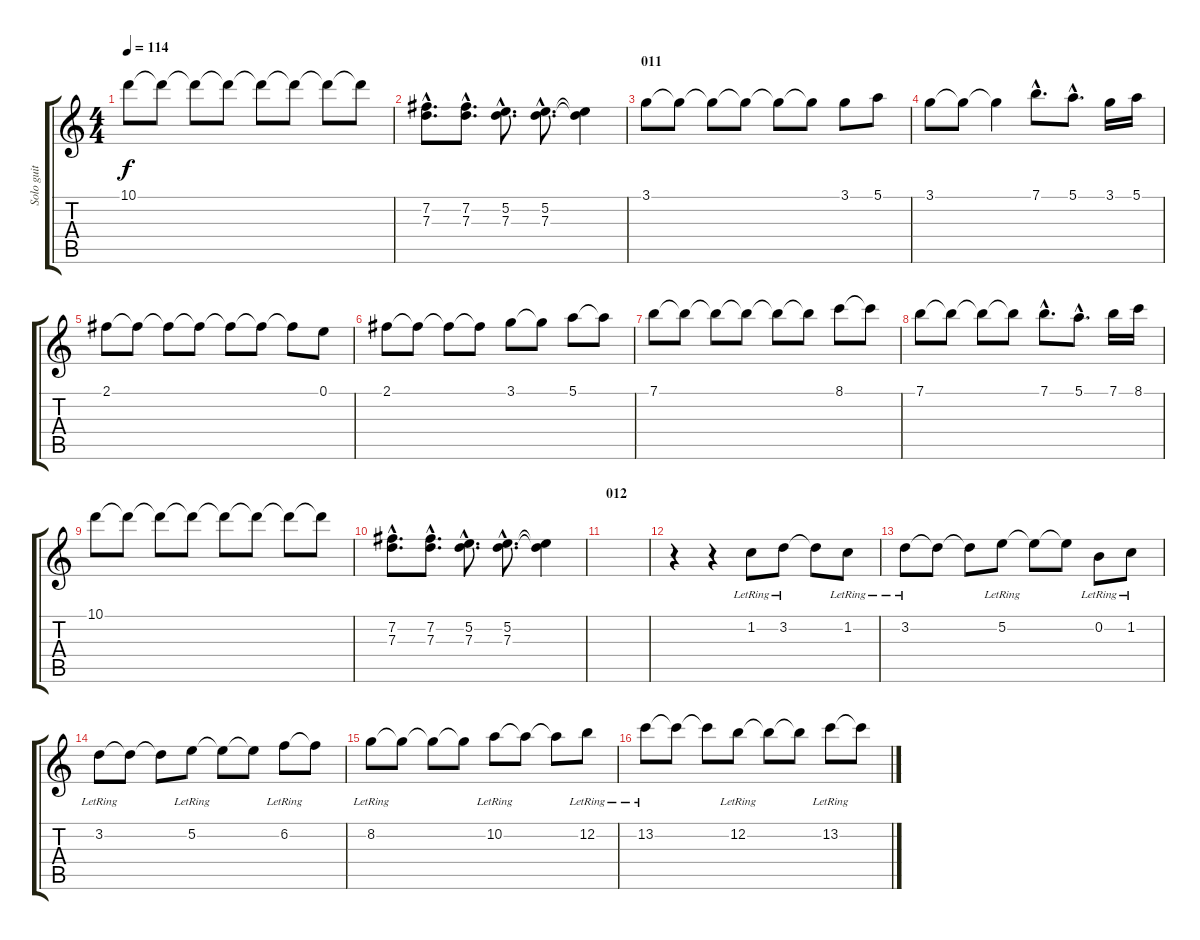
\track ("Solo guit" "Solo guit") {instrument acousticguitarsteel}
\staff {score tabs}
\tuning (E4 B3 G3 D3 A2 E2) {hide}
\ts (4 4)
\tempo 114
\clef g2
\ks c
10.1.8{dy f} 10.1{t}.8 10.1{t}.8 10.1{t}.8 10.1{t}.8 10.1{t}.8 10.1{t}.8 10.1{t}.8 |
(7.2{hac} 7.3{hac}).8{d} (7.2{hac} 7.3{hac}).8{d} (5.2{hac} 7.3{hac}).8{d} (5.2{hac} 7.3{hac}).8{d} (5.2{t} 7.3{t}).4 |
\section ("" "011")
3.1.8 3.1{t}.8 3.1{t}.8 3.1{t}.8 3.1{t}.8 3.1{t}.8 3.1.8 5.1.8 |
3.1.8 3.1{t}.8 3.1{t}.4 7.1{hac}.8{d} 5.1{hac}.8{d} 3.1.16 5.1.16 |
2.1.8 2.1{t}.8 2.1{t}.8 2.1{t}.8 2.1{t}.8 2.1{t}.8 2.1{t}.8 0.1.8 |
2.1.8 2.1{t}.8 2.1{t}.8 2.1{t}.8 3.1.8 3.1{t}.8 5.1.8 5.1{t}.8 |
7.1.8 7.1{t}.8 7.1{t}.8 7.1{t}.8 7.1{t}.8 7.1{t}.8 8.1.8 8.1{t}.8 |
7.1.8 7.1{t}.8 7.1{t}.8 7.1{t}.8 7.1{hac}.8{d} 5.1{hac}.8{d} 7.1.16 8.1.16 |
10.1.8 10.1{t}.8 10.1{t}.8 10.1{t}.8 10.1{t}.8 10.1{t}.8 10.1{t}.8 10.1{t}.8 |
(7.2{hac} 7.3{hac}).8{d} (7.2{hac} 7.3{hac}).8{d} (5.2{hac} 7.3{hac}).8{d} (5.2{hac} 7.3{hac}).8{d} (5.2{t} 7.3{t}).4 |
\section ("" "012")
|
r.4 r.4 1.2{lr}.8 3.2{lr}.8 3.2{t}.8 1.2{lr}.8 |
3.2{lr}.8 3.2{t}.8 3.2{t}.8 5.2{lr}.8 5.2{t}.8 5.2{t}.8 0.2{lr}.8 1.2{lr}.8 |
3.2{lr}.8 3.2{t}.8 3.2{t}.8 5.2{lr}.8 5.2{t}.8 5.2{t}.8 6.2{lr}.8 6.2{t}.8 |
8.2{lr}.8 8.2{t}.8 8.2{t}.8 8.2{t}.8 10.2{lr}.8 10.2{t}.8 10.2{t}.8 12.2{lr}.8 |
13.2{lr}.8 13.2{t}.8 13.2{t}.8 12.2{lr}.8 12.2{t}.8 12.2{t}.8 13.2{lr}.8 13.2{t}.8
